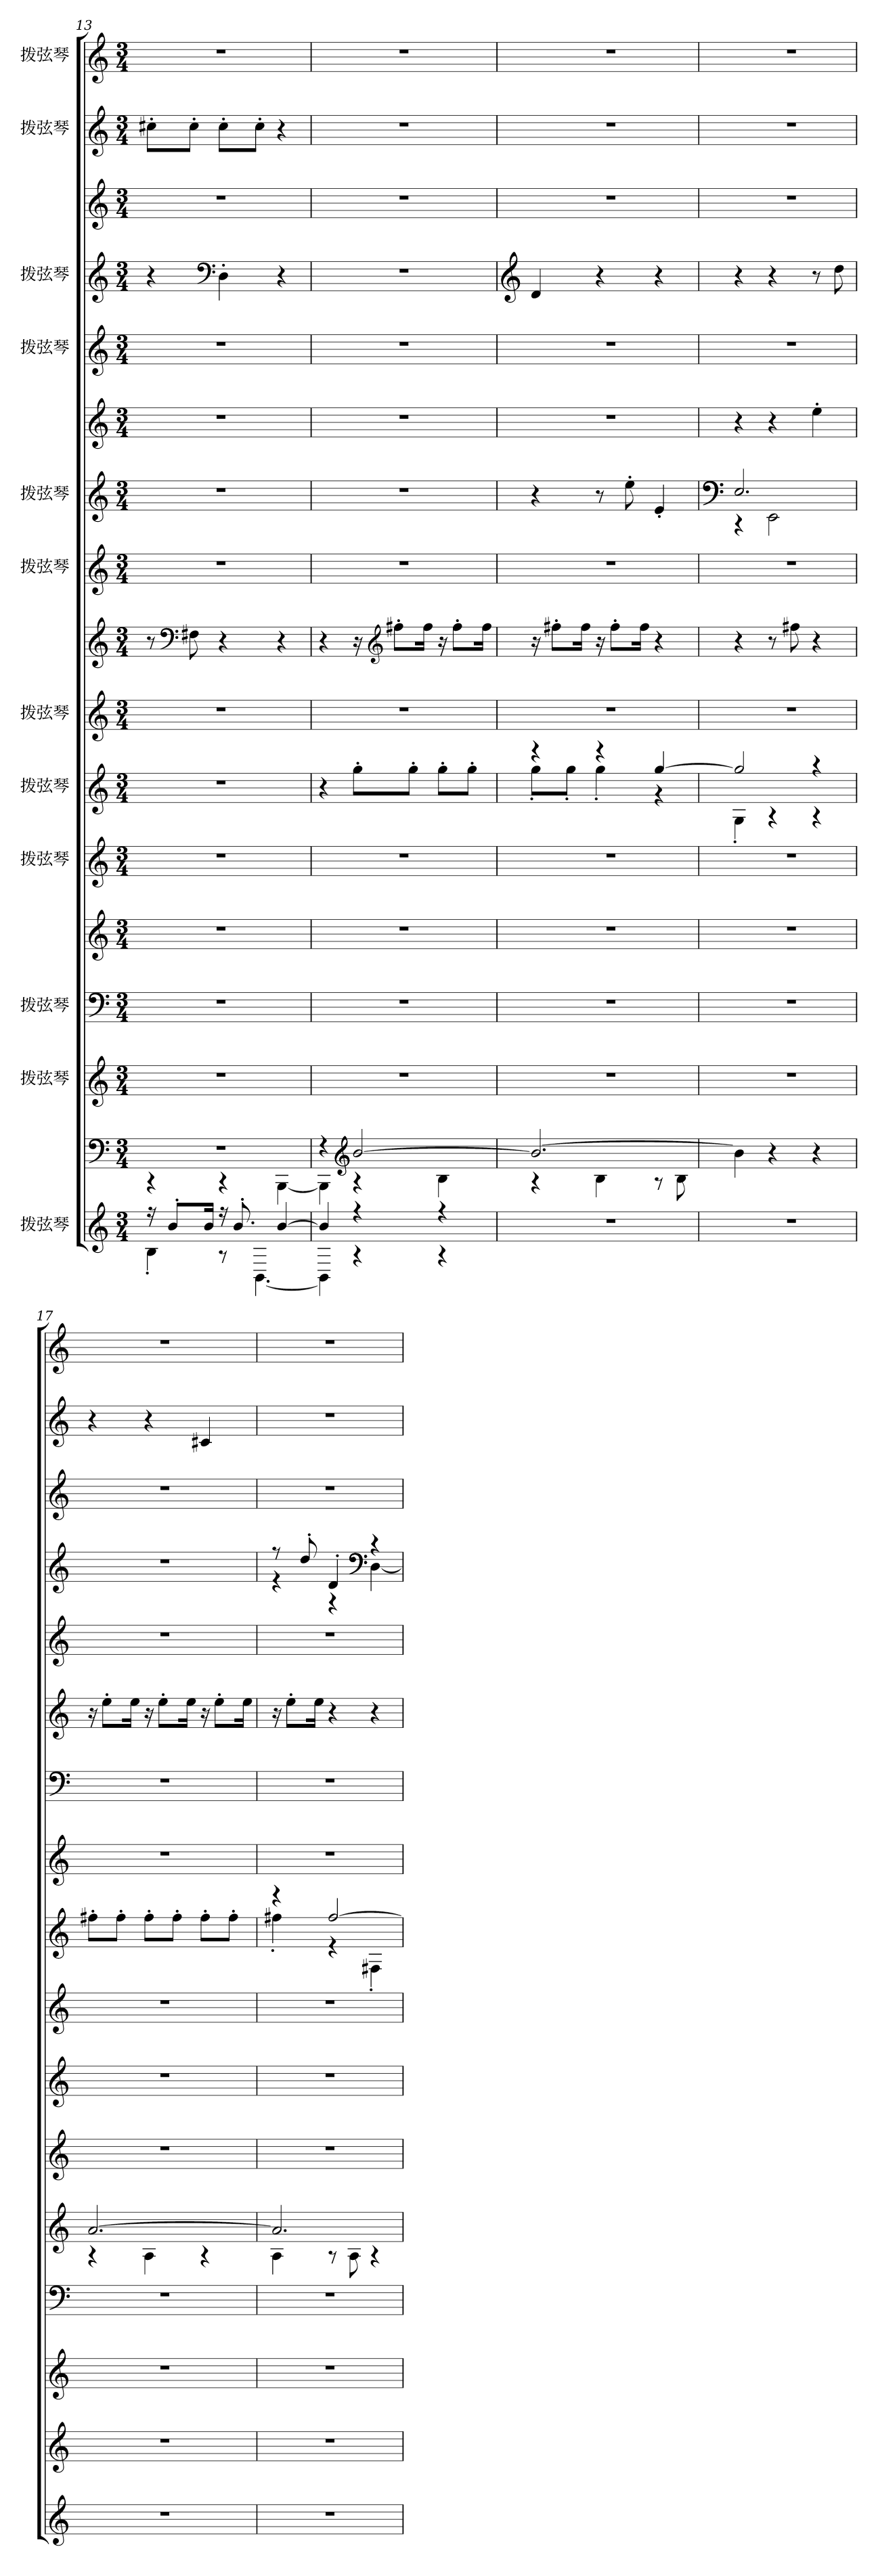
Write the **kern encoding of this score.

**kern	**kern	**kern	**kern	**kern	**kern	**kern	**kern	**kern	**kern	**kern	**kern	**kern	**kern	**kern	**kern	**kern
*part12	*part12	*part11	*part10	*part10	*part9	*part8	*part7	*part7	*part6	*part5	*part5	*part4	*part3	*part3	*part2	*part1
*staff17	*staff16	*staff15	*staff14	*staff13	*staff12	*staff11	*staff10	*staff9	*staff8	*staff7	*staff6	*staff5	*staff4	*staff3	*staff2	*staff1
*I"拨弦琴	*	*I"拨弦琴	*I"拨弦琴	*	*I"拨弦琴	*I"拨弦琴	*I"拨弦琴	*	*I"拨弦琴	*I"拨弦琴	*	*I"拨弦琴	*I"拨弦琴	*	*I"拨弦琴	*I"拨弦琴
*clefG2	*clefF4	*clefG2	*clefF4	*clefG2	*clefG2	*clefG2	*clefG2	*clefG2	*clefG2	*clefG2	*clefG2	*clefG2	*clefG2	*clefG2	*clefG2	*clefG2
*k[]	*k[]	*k[]	*k[]	*k[]	*k[]	*k[]	*k[]	*k[]	*k[]	*k[]	*k[]	*k[]	*k[]	*k[]	*k[]	*k[]
*M3/4	*M3/4	*M3/4	*M3/4	*M3/4	*M3/4	*M3/4	*M3/4	*M3/4	*M3/4	*M3/4	*M3/4	*M3/4	*M3/4	*M3/4	*M3/4	*M3/4
=13	=13	=13	=13	=13	=13	=13	=13	=13	=13	=13	=13	=13	=13	=13	=13	=13
*^	*^	*	*	*	*	*	*	*	*	*	*	*	*	*	*	*
16r	4B'\	2.r	4r	2.r	2.r	2.r	2.r	2.r	2.r	8r	2.r	2.r	2.r	2.r	4r	2.r	8cc#X'\L	2.r
8b'/L	.	.	.	.	.	.	.	.	.	.	.	.	.	.	.	.	.	.
*	*	*	*	*	*	*	*	*	*	*clefF4	*	*	*	*	*	*	*	*
.	.	.	.	.	.	.	.	.	.	8F#X\	.	.	.	.	.	.	8cc#'\J	.
16b/Jk	.	.	.	.	.	.	.	.	.	.	.	.	.	.	.	.	.	.
*	*	*	*	*	*	*	*	*	*	*	*	*	*	*	*clefF4	*	*	*
16r	8r	.	4r	.	.	.	.	.	.	4r	.	.	.	.	4D'\	.	8cc#'\L	.
8.b'/	.	.	.	.	.	.	.	.	.	.	.	.	.	.	.	.	.	.
.	[4.BB\	.	.	.	.	.	.	.	.	.	.	.	.	.	.	.	8cc#'\J	.
[4b/	.	.	[4BBB\	.	.	.	.	.	.	4r	.	.	.	.	4r	.	4r	.
=14	=14	=14	=14	=14	=14	=14	=14	=14	=14	=14	=14	=14	=14	=14	=14	=14	=14	=14
4b/]	4BB\]	4r	4BBB\]	2.r	2.r	2.r	2.r	4r	2.r	4r	2.r	2.r	2.r	2.r	2.r	2.r	2.r	2.r
*	*	*clefG2	*	*	*	*	*	*	*	*	*	*	*	*	*	*	*	*
4r	4r	[2b/	4r	.	.	.	.	8gg'\L	.	16r	.	.	.	.	.	.	.	.
*	*	*	*	*	*	*	*	*	*	*clefG2	*	*	*	*	*	*	*	*
.	.	.	.	.	.	.	.	.	.	8ff#X'\L	.	.	.	.	.	.	.	.
.	.	.	.	.	.	.	.	8gg'\J	.	.	.	.	.	.	.	.	.	.
.	.	.	.	.	.	.	.	.	.	16ff#\Jk	.	.	.	.	.	.	.	.
4r	4r	.	4B\	.	.	.	.	8gg'\L	.	16r	.	.	.	.	.	.	.	.
.	.	.	.	.	.	.	.	.	.	8ff#'\L	.	.	.	.	.	.	.	.
.	.	.	.	.	.	.	.	8gg'\J	.	.	.	.	.	.	.	.	.	.
.	.	.	.	.	.	.	.	.	.	16ff#\Jk	.	.	.	.	.	.	.	.
*v	*v	*	*	*	*	*	*	*	*	*	*	*	*	*	*	*	*	*
!!LO:PB:g=z
=15	=15	=15	=15	=15	=15	=15	=15	=15	=15	=15	=15	=15	=15	=15	=15	=15	=15
*	*	*	*	*	*	*	*	*	*	*	*	*	*	*clefG2	*	*	*
*	*	*	*	*	*	*	*^	*	*	*	*	*	*	*	*	*	*
2.r	2.b/_	4r	2.r	2.r	2.r	2.r	4r	8gg'\L	2.r	16r	2.r	4r	2.r	2.r	4d/	2.r	2.r	2.r
.	.	.	.	.	.	.	.	.	.	8ff#X'\L	.	.	.	.	.	.	.	.
.	.	.	.	.	.	.	.	8gg'\J	.	.	.	.	.	.	.	.	.	.
.	.	.	.	.	.	.	.	.	.	16ff#\Jk	.	.	.	.	.	.	.	.
.	.	4B\	.	.	.	.	4r	4gg'\	.	16r	.	8r	.	.	4r	.	.	.
.	.	.	.	.	.	.	.	.	.	8ff#'\L	.	.	.	.	.	.	.	.
.	.	.	.	.	.	.	.	.	.	.	.	8ee'\	.	.	.	.	.	.
.	.	.	.	.	.	.	.	.	.	16ff#\Jk	.	.	.	.	.	.	.	.
.	.	8r	.	.	.	.	[4gg/	4r	.	4r	.	4e'/	.	.	4r	.	.	.
.	.	8B\	.	.	.	.	.	.	.	.	.	.	.	.	.	.	.	.
*	*v	*v	*	*	*	*	*	*	*	*	*	*	*	*	*	*	*	*
=16	=16	=16	=16	=16	=16	=16	=16	=16	=16	=16	=16	=16	=16	=16	=16	=16	=16
*	*	*	*	*	*	*	*	*	*	*	*clefF4	*	*	*	*	*	*
*	*	*	*	*	*	*	*	*	*	*	*^	*	*	*	*	*	*
2.r	4b\]	2.r	2.r	2.r	2.r	2gg/]	4G'\	2.r	4r	2.r	2.E/	4r	4r	2.r	4r	2.r	2.r	2.r
.	4r	.	.	.	.	.	4r	.	8r	.	.	2EE\	4r	.	4r	.	.	.
.	.	.	.	.	.	.	.	.	8ff#X\	.	.	.	.	.	.	.	.	.
.	4r	.	.	.	.	4r	4r	.	4r	.	.	.	4ee'\	.	8r	.	.	.
.	.	.	.	.	.	.	.	.	.	.	.	.	.	.	8dd\	.	.	.
*	*	*	*	*	*	*v	*v	*	*	*	*v	*v	*	*	*	*	*	*
=17	=17	=17	=17	=17	=17	=17	=17	=17	=17	=17	=17	=17	=17	=17	=17	=17
*	*	*	*	*^	*	*	*	*	*	*	*	*	*	*	*	*
2.r	2.r	2.r	2.r	[2.a/	4r	2.r	2.r	2.r	8ff#X'\L	2.r	2.r	16r	2.r	2.r	2.r	4r	2.r
.	.	.	.	.	.	.	.	.	.	.	.	8ee'\L	.	.	.	.	.
.	.	.	.	.	.	.	.	.	8ff#'\J	.	.	.	.	.	.	.	.
.	.	.	.	.	.	.	.	.	.	.	.	16ee\Jk	.	.	.	.	.
.	.	.	.	.	4A\	.	.	.	8ff#'\L	.	.	16r	.	.	.	4r	.
.	.	.	.	.	.	.	.	.	.	.	.	8ee'\L	.	.	.	.	.
.	.	.	.	.	.	.	.	.	8ff#'\J	.	.	.	.	.	.	.	.
.	.	.	.	.	.	.	.	.	.	.	.	16ee\Jk	.	.	.	.	.
.	.	.	.	.	4r	.	.	.	8ff#'\L	.	.	16r	.	.	.	4c#X/	.
.	.	.	.	.	.	.	.	.	.	.	.	8ee'\L	.	.	.	.	.
.	.	.	.	.	.	.	.	.	8ff#'\J	.	.	.	.	.	.	.	.
.	.	.	.	.	.	.	.	.	.	.	.	16ee\Jk	.	.	.	.	.
=18	=18	=18	=18	=18	=18	=18	=18	=18	=18	=18	=18	=18	=18	=18	=18	=18	=18
*	*	*	*	*	*	*	*	*	*^	*	*	*	*	*^	*	*	*
2.r	2.r	2.r	2.r	2.a/]	4A\	2.r	2.r	2.r	4r	4ff#X'\	2.r	2.r	16r	2.r	8r	4r	2.r	2.r	2.r
.	.	.	.	.	.	.	.	.	.	.	.	.	8ee'\L	.	.	.	.	.	.
.	.	.	.	.	.	.	.	.	.	.	.	.	.	.	8dd'/	.	.	.	.
.	.	.	.	.	.	.	.	.	.	.	.	.	16ee\Jk	.	.	.	.	.	.
.	.	.	.	.	8r	.	.	.	[2ff#/	4r	.	.	4r	.	4d'/	4r	.	.	.
.	.	.	.	.	8A\	.	.	.	.	.	.	.	.	.	.	.	.	.	.
*	*	*	*	*	*	*	*	*	*	*	*	*	*	*	*clefF4	*	*	*	*
.	.	.	.	.	4r	.	.	.	.	4F#X'\	.	.	4r	.	4r	[4D\	.	.	.
*	*	*	*	*v	*v	*	*	*	*v	*v	*	*	*	*	*v	*v	*	*	*
=	=	=	=	=	=	=	=	=	=	=	=	=	=	=	=	=
*-	*-	*-	*-	*-	*-	*-	*-	*-	*-	*-	*-	*-	*-	*-	*-	*-
